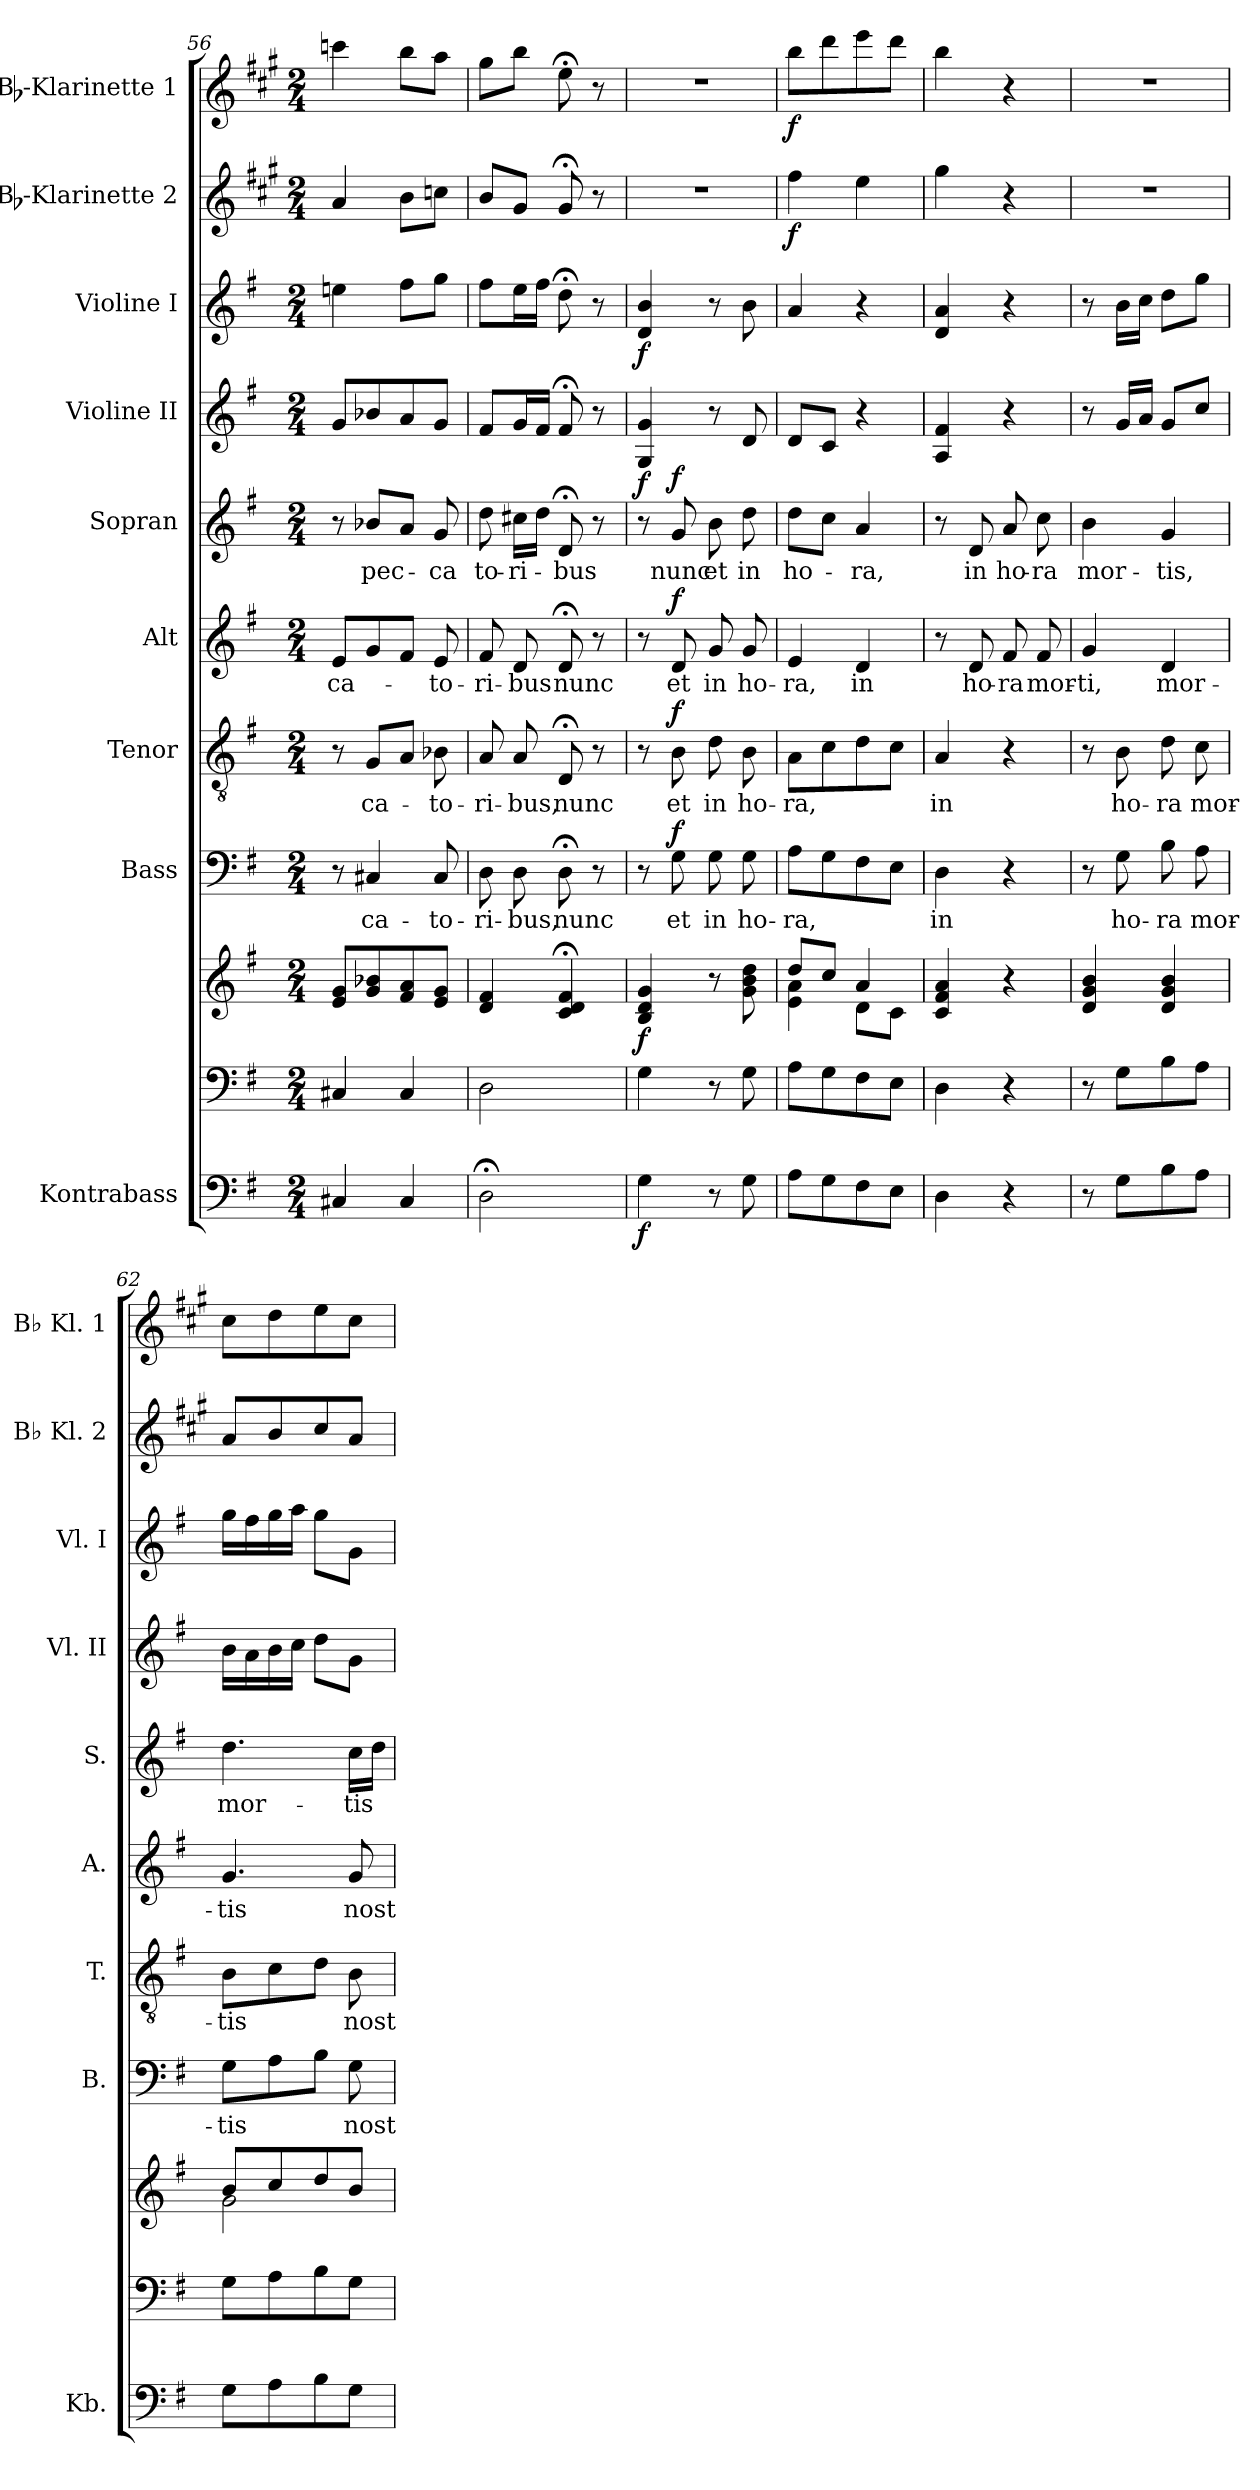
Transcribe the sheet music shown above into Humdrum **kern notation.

**kern	**dynam	**kern	**kern	**dynam	**kern	**text	**dynam	**kern	**text	**dynam	**kern	**text	**dynam	**kern	**text	**dynam	**kern	**dynam	**kern	**dynam	**kern	**dynam	**kern	**dynam
*part10	*part10	*part9	*part9	*part9	*part8	*part8	*part8	*part7	*part7	*part7	*part6	*part6	*part6	*part5	*part5	*part5	*part4	*part4	*part3	*part3	*part2	*part2	*part1	*part1
*staff11	*staff11	*staff10	*staff9	*staff9/10	*staff8	*staff8	*staff8	*staff7	*staff7	*staff7	*staff6	*staff6	*staff6	*staff5	*staff5	*staff5	*staff4	*staff4	*staff3	*staff3	*staff2	*staff2	*staff1	*staff1
*I"Kontrabass	*	*	*	*	*I"Bass	*	*	*I"Tenor	*	*	*I"Alt	*	*	*I"Sopran	*	*	*I"Violine II	*	*I"Violine I	*	*I"Bb-Klarinette 2	*	*I"Bb-Klarinette 1	*
*I'Kb.	*	*	*	*	*I'B.	*	*	*I'T.	*	*	*I'A.	*	*	*I'S.	*	*	*I'Vl. II	*	*I'Vl. I	*	*I'Bb Kl. 2	*	*I'Bb Kl. 1	*
*clefF4	*	*clefF4	*clefG2	*	*clefF4	*	*	*clefGv2	*	*	*clefG2	*	*	*clefG2	*	*	*clefG2	*	*clefG2	*	*clefG2	*	*clefG2	*
*ITrd7c12	*	*	*	*	*	*	*	*	*	*	*	*	*	*	*	*	*	*	*	*	*ITrd1c2	*	*ITrd1c2	*
*k[f#]	*	*k[f#]	*k[f#]	*	*k[f#]	*	*	*k[f#]	*	*	*k[f#]	*	*	*k[f#]	*	*	*k[f#]	*	*k[f#]	*	*k[f#]	*	*k[f#]	*
*G:	*	*G:	*G:	*	*G:	*	*	*G:	*	*	*G:	*	*	*G:	*	*	*G:	*	*G:	*	*G:	*	*G:	*
*M2/4	*	*M2/4	*M2/4	*	*M2/4	*	*	*M2/4	*	*	*M2/4	*	*	*M2/4	*	*	*M2/4	*	*M2/4	*	*M2/4	*	*M2/4	*
=56	=56	=56	=56	=56	=56	=56	=56	=56	=56	=56	=56	=56	=56	=56	=56	=56	=56	=56	=56	=56	=56	=56	=56	=56
!	!	!	!	!	!	!	!	!	!	!	!	!LO:LY:b	!	!	!	!	!	!	!	!	!	!	!	!
4CC#X/	.	4C#X/	8e/ 8g/L	.	8r	.	.	8r	.	.	8e/L	-ca-	.	8r	.	.	8g/L	.	4een\	.	4g/	.	4bb-X\	.
!	!	!	!	!	!	!LO:LY:b	!	!	!LO:LY:b	!	!	!	!	!	!LO:LY:b	!	!	!	!	!	!	!	!	!
.	.	.	8g/ 8b-X/	.	4C#X/	-ca-	.	8G/L	-ca-	.	8g/	.	.	8b-X/L	pec-	.	8b-X/	.	.	.	.	.	.	.
4CC#/	.	4C#/	8f#/ 8a/	.	.	.	.	8A/J	.	.	8f#/J	.	.	8a/J	.	.	8a/	.	8ff#\L	.	8a\L	.	8aa\L	.
!	!	!	!	!	!	!LO:LY:b	!	!	!LO:LY:b	!	!	!LO:LY:b	!	!	!LO:LY:b	!	!	!	!	!	!	!	!	!
.	.	.	8e/ 8g/J	.	8C#/	-to-	.	8B-X\	-to-	.	8e/	-to-	.	8g/	-ca	.	8g/J	.	8gg\J	.	8b-X\J	.	8gg\J	.
=57	=57	=57	=57	=57	=57	=57	=57	=57	=57	=57	=57	=57	=57	=57	=57	=57	=57	=57	=57	=57	=57	=57	=57	=57
!	!	!	!	!	!	!LO:LY:b	!	!	!LO:LY:b	!	!	!LO:LY:b	!	!	!LO:LY:b	!	!	!	!	!	!	!	!	!
2DD;<\	.	2D\	4d/ 4f#/	.	8D\	-ri-	.	8A/	-ri-	.	8f#/	-ri-	.	8dd\	to-	.	8f#/L	.	8ff#\L	.	8a/L	.	8ff#\L	.
!	!	!	!	!	!	!LO:LY:b	!	!	!LO:LY:b	!	!	!LO:LY:b	!	!	!LO:LY:b	!	!	!	!	!	!	!	!	!
.	.	.	.	.	8D\	-bus,	.	8A/	-bus,	.	8d/	-bus	.	16cc#X\LL	-ri-	.	16g/L	.	16ee\L	.	8f#/J	.	8aa\J	.
.	.	.	.	.	.	.	.	.	.	.	.	.	.	16dd\JJ	.	.	16f#/JJ	.	16ff#\JJ	.	.	.	.	.
!	!	!	!	!	!	!LO:LY:b	!	!	!LO:LY:b	!	!	!LO:LY:b	!	!	!LO:LY:b	!	!	!	!	!	!	!	!	!
.	.	.	4c/;< 4d/;< 4f#/;<	.	8D;<\	nunc	.	8D;</	nunc	.	8d;</	nunc	.	8d;</	-bus	.	8f#;</	.	8dd;<\	.	8f#;</	.	8dd;<\	.
.	.	.	.	.	8r	.	.	8r	.	.	8r	.	.	8r	.	.	8r	.	8r	.	8r	.	8r	.
!!LO:PB:g=z
=58	=58	=58	=58	=58	=58	=58	=58	=58	=58	=58	=58	=58	=58	=58	=58	=58	=58	=58	=58	=58	=58	=58	=58	=58
!	!LO:DY:b	!	!	!LO:DY:b	!	!	!	!	!	!	!	!	!	!	!	!	!	!LO:DY:b	!	!LO:DY:b	!	!	!	!
4GG\	f	4G\	4B/ 4d/ 4g/	f	8r	.	.	8r	.	.	8r	.	.	8r	.	.	4G/ 4g/	f	4d/ 4b/	f	2r	.	2r	.
!	!	!	!	!	!	!LO:LY:b	!LO:DY:a	!	!LO:LY:b	!LO:DY:a	!	!LO:LY:b	!LO:DY:a	!	!LO:LY:b	!LO:DY:a	!	!	!	!	!	!	!	!
.	.	.	.	.	8G\	et	f	8B\	et	f	8d/	et	f	8g/	nunc	f	.	.	.	.	.	.	.	.
!	!	!	!	!	!	!LO:LY:b	!	!	!LO:LY:b	!	!	!LO:LY:b	!	!	!LO:LY:b	!	!	!	!	!	!	!	!	!
8r	.	8r	8r	.	8G\	in	.	8d\	in	.	8g/	in	.	8b\	et	.	8r	.	8r	.	.	.	.	.
!	!	!	!	!	!	!LO:LY:b	!	!	!LO:LY:b	!	!	!LO:LY:b	!	!	!LO:LY:b	!	!	!	!	!	!	!	!	!
8GG\	.	8G\	8g\ 8b\ 8dd\	.	8G\	ho-	.	8B\	ho-	.	8g/	ho-	.	8dd\	in	.	8d/	.	8b\	.	.	.	.	.
=59	=59	=59	=59	=59	=59	=59	=59	=59	=59	=59	=59	=59	=59	=59	=59	=59	=59	=59	=59	=59	=59	=59	=59	=59
*	*	*	*^	*	*	*	*	*	*	*	*	*	*	*	*	*	*	*	*	*	*	*	*	*
!	!	!	!	!	!	!	!LO:LY:b	!	!	!LO:LY:b	!	!	!LO:LY:b	!	!	!LO:LY:b	!	!	!	!	!	!	!LO:DY:b	!	!LO:DY:b
8AA\L	.	8A\L	8dd/L	4e\ 4a\	.	8A\L	-ra,	.	8A\L	-ra,	.	4e/	-ra,	.	8dd\L	ho-	.	8d/L	.	4a/	.	4ee\	f	8aa\L	f
8GG\	.	8G\	8cc/J	.	.	8G\	.	.	8c\	.	.	.	.	.	8cc\J	.	.	8c/J	.	.	.	.	.	8ccc\	.
!	!	!	!	!	!	!	!	!	!	!	!	!	!LO:LY:b	!	!	!LO:LY:b	!	!	!	!	!	!	!	!	!
8FF#\	.	8F#\	4a/	8d\L	.	8F#\	.	.	8d\	.	.	4d/	in	.	4a/	-ra,	.	4r	.	4r	.	4dd\	.	8ddd\	.
8EE\J	.	8E\J	.	8c\J	.	8E\J	.	.	8c\J	.	.	.	.	.	.	.	.	.	.	.	.	.	.	8ccc\J	.
=60	=60	=60	=60	=60	=60	=60	=60	=60	=60	=60	=60	=60	=60	=60	=60	=60	=60	=60	=60	=60	=60	=60	=60	=60	=60
!	!	!	!	!	!	!	!LO:LY:b	!	!	!LO:LY:b	!	!	!	!	!	!	!	!	!	!	!	!	!	!	!
*	*	*	*v	*v	*	*	*	*	*	*	*	*	*	*	*	*	*	*	*	*	*	*	*	*	*
4DD\	.	4D\	4c/ 4f#/ 4a/	.	4D\	in	.	4A/	in	.	8r	.	.	8r	.	.	4A/ 4f#/	.	4d/ 4a/	.	4ff#\	.	4aa\	.
!	!	!	!	!	!	!	!	!	!	!	!	!LO:LY:b	!	!	!LO:LY:b	!	!	!	!	!	!	!	!	!
.	.	.	.	.	.	.	.	.	.	.	8d/	ho-	.	8d/	in	.	.	.	.	.	.	.	.	.
!	!	!	!	!	!	!	!	!	!	!	!	!LO:LY:b	!	!	!LO:LY:b	!	!	!	!	!	!	!	!	!
4r	.	4r	4r	.	4r	.	.	4r	.	.	8f#/	-ra	.	8a/	ho-	.	4r	.	4r	.	4r	.	4r	.
!	!	!	!	!	!	!	!	!	!	!	!	!LO:LY:b	!	!	!LO:LY:b	!	!	!	!	!	!	!	!	!
.	.	.	.	.	.	.	.	.	.	.	8f#/	mor-	.	8cc\	-ra	.	.	.	.	.	.	.	.	.
=61	=61	=61	=61	=61	=61	=61	=61	=61	=61	=61	=61	=61	=61	=61	=61	=61	=61	=61	=61	=61	=61	=61	=61	=61
!	!	!	!	!	!	!	!	!	!	!	!	!LO:LY:b	!	!	!LO:LY:b	!	!	!	!	!	!	!	!	!
8r	.	8r	4d/ 4g/ 4b/	.	8r	.	.	8r	.	.	4g/	-ti,	.	4b\	mor-	.	8r	.	8r	.	2r	.	2r	.
!	!	!	!	!	!	!LO:LY:b	!	!	!LO:LY:b	!	!	!	!	!	!	!	!	!	!	!	!	!	!	!
8GG\L	.	8G\L	.	.	8G\	ho-	.	8B\	ho-	.	.	.	.	.	.	.	16g/LL	.	16b\LL	.	.	.	.	.
.	.	.	.	.	.	.	.	.	.	.	.	.	.	.	.	.	16a/JJ	.	16cc\JJ	.	.	.	.	.
!	!	!	!	!	!	!LO:LY:b	!	!	!LO:LY:b	!	!	!LO:LY:b	!	!	!LO:LY:b	!	!	!	!	!	!	!	!	!
8BB\	.	8B\	4d/ 4g/ 4b/	.	8B\	-ra	.	8d\	-ra	.	4d/	mor-	.	4g/	-tis,	.	8g/L	.	8dd\L	.	.	.	.	.
!	!	!	!	!	!	!LO:LY:b	!	!	!LO:LY:b	!	!	!	!	!	!	!	!	!	!	!	!	!	!	!
8AA\J	.	8A\J	.	.	8A\	mor-	.	8c\	mor-	.	.	.	.	.	.	.	8cc/J	.	8gg\J	.	.	.	.	.
=62	=62	=62	=62	=62	=62	=62	=62	=62	=62	=62	=62	=62	=62	=62	=62	=62	=62	=62	=62	=62	=62	=62	=62	=62
*	*	*	*^	*	*	*	*	*	*	*	*	*	*	*	*	*	*	*	*	*	*	*	*	*
!	!	!	!	!	!	!	!LO:LY:b	!	!	!LO:LY:b	!	!	!LO:LY:b	!	!	!LO:LY:b	!	!	!	!	!	!	!	!	!
8GG\L	.	8G\L	8b/L	2g\	.	8G\L	-tis	.	8B\L	-tis	.	4.g/	-tis	.	4.dd\	mor-	.	16b\LL	.	16gg\LL	.	8g/L	.	8b\L	.
.	.	.	.	.	.	.	.	.	.	.	.	.	.	.	.	.	.	16a\	.	16ff#\	.	.	.	.	.
8AA\	.	8A\	8cc/	.	.	8A\	.	.	8c\	.	.	.	.	.	.	.	.	16b\	.	16gg\	.	8a/	.	8cc\	.
.	.	.	.	.	.	.	.	.	.	.	.	.	.	.	.	.	.	16cc\JJ	.	16aa\JJ	.	.	.	.	.
8BB\	.	8B\	8dd/	.	.	8B\J	.	.	8d\J	.	.	.	.	.	.	.	.	8dd\L	.	8gg\L	.	8b/	.	8dd\	.
!	!	!	!	!	!	!	!LO:LY:b	!	!	!LO:LY:b	!	!	!LO:LY:b	!	!	!LO:LY:b	!	!	!	!	!	!	!	!	!
8GG\J	.	8G\J	8b/J	.	.	8G\	nost-	.	8B\	nost-	.	8g/	nost-	.	16cc\LL	-tis	.	8g\J	.	8g\J	.	8g/J	.	8b\J	.
.	.	.	.	.	.	.	.	.	.	.	.	.	.	.	16dd\JJ	.	.	.	.	.	.	.	.	.	.
*	*	*	*v	*v	*	*	*	*	*	*	*	*	*	*	*	*	*	*	*	*	*	*	*	*	*
=	=	=	=	=	=	=	=	=	=	=	=	=	=	=	=	=	=	=	=	=	=	=	=	=
*-	*-	*-	*-	*-	*-	*-	*-	*-	*-	*-	*-	*-	*-	*-	*-	*-	*-	*-	*-	*-	*-	*-	*-	*-
